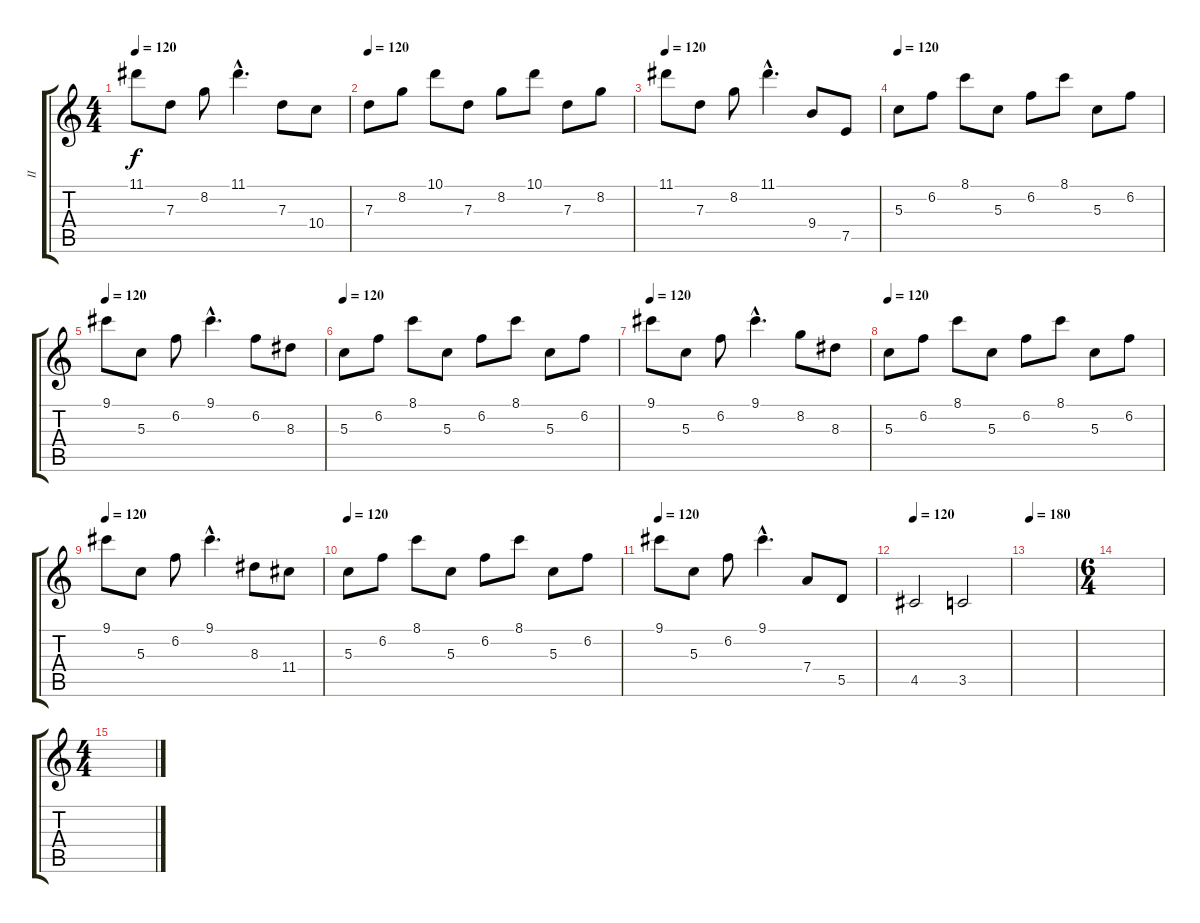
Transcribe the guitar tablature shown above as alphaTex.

\track ("II" "II") {instrument acousticguitarsteel}
\staff {score tabs}
\tuning (E4 B3 G3 D3 A2 E2) {hide}
\ts (4 4)
\tempo 120
\clef g2
\ks c
11.1.8{dy f} 7.3.8 8.2.8 11.1{hac}.4{d} 7.3.8 10.4.8 |
\tempo 120
7.3.8 8.2.8 10.1.8 7.3.8 8.2.8 10.1.8 7.3.8 8.2.8 |
\tempo 120
11.1.8 7.3.8 8.2.8 11.1{hac}.4{d} 9.4.8 7.5.8 |
\tempo 120
5.3.8 6.2.8 8.1.8 5.3.8 6.2.8 8.1.8 5.3.8 6.2.8 |
\tempo 120
9.1.8 5.3.8 6.2.8 9.1{hac}.4{d} 6.2.8 8.3.8 |
\tempo 120
5.3.8 6.2.8 8.1.8 5.3.8 6.2.8 8.1.8 5.3.8 6.2.8 |
\tempo 120
9.1.8 5.3.8 6.2.8 9.1{hac}.4{d} 8.2.8 8.3.8 |
\tempo 120
5.3.8 6.2.8 8.1.8 5.3.8 6.2.8 8.1.8 5.3.8 6.2.8 |
\tempo 120
9.1.8 5.3.8 6.2.8 9.1{hac}.4{d} 8.3.8 11.4.8 |
\tempo 120
5.3.8 6.2.8 8.1.8 5.3.8 6.2.8 8.1.8 5.3.8 6.2.8 |
\tempo 120
9.1.8 5.3.8 6.2.8 9.1{hac}.4{d} 7.4.8 5.5.8 |
\tempo 120
4.5.2 3.5.2 |
\tempo 180
|
\ts (6 4)
|
\ts (4 4)
